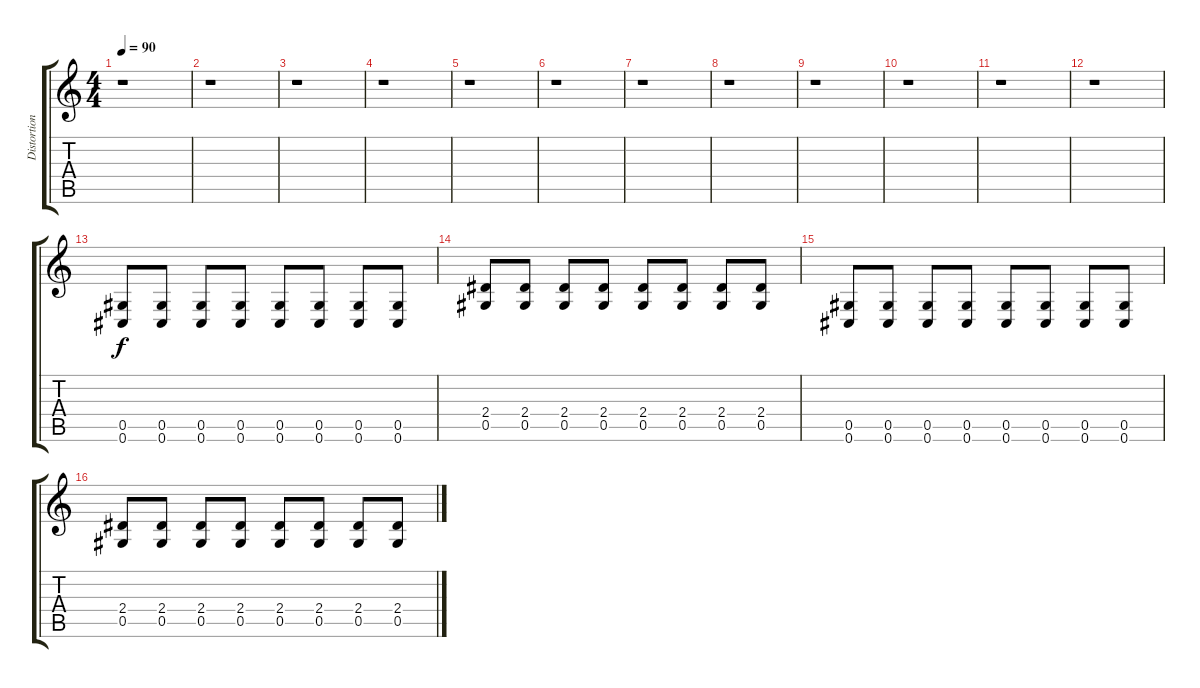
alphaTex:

\track ("Distortion Guitar" "Distortion") {instrument distortionguitar}
\staff {score tabs}
\tuning (Eb4 Bb3 Gb3 Db3 Ab2 Db2) {hide}
\ts (4 4)
\tempo 90
\clef g2
\ks c
r.1{dy f} |
r.1 |
r.1 |
r.1 |
r.1 |
r.1 |
r.1 |
r.1 |
r.1 |
r.1 |
r.1 |
r.1 |
(0.5 0.6).8 (0.5 0.6).8 (0.5 0.6).8 (0.5 0.6).8 (0.5 0.6).8 (0.5 0.6).8 (0.5 0.6).8 (0.5 0.6).8 |
(2.4 0.5).8 (2.4 0.5).8 (2.4 0.5).8 (2.4 0.5).8 (2.4 0.5).8 (2.4 0.5).8 (2.4 0.5).8 (2.4 0.5).8 |
(0.5 0.6).8 (0.5 0.6).8 (0.5 0.6).8 (0.5 0.6).8 (0.5 0.6).8 (0.5 0.6).8 (0.5 0.6).8 (0.5 0.6).8 |
(2.4 0.5).8 (2.4 0.5).8 (2.4 0.5).8 (2.4 0.5).8 (2.4 0.5).8 (2.4 0.5).8 (2.4 0.5).8 (2.4 0.5).8
